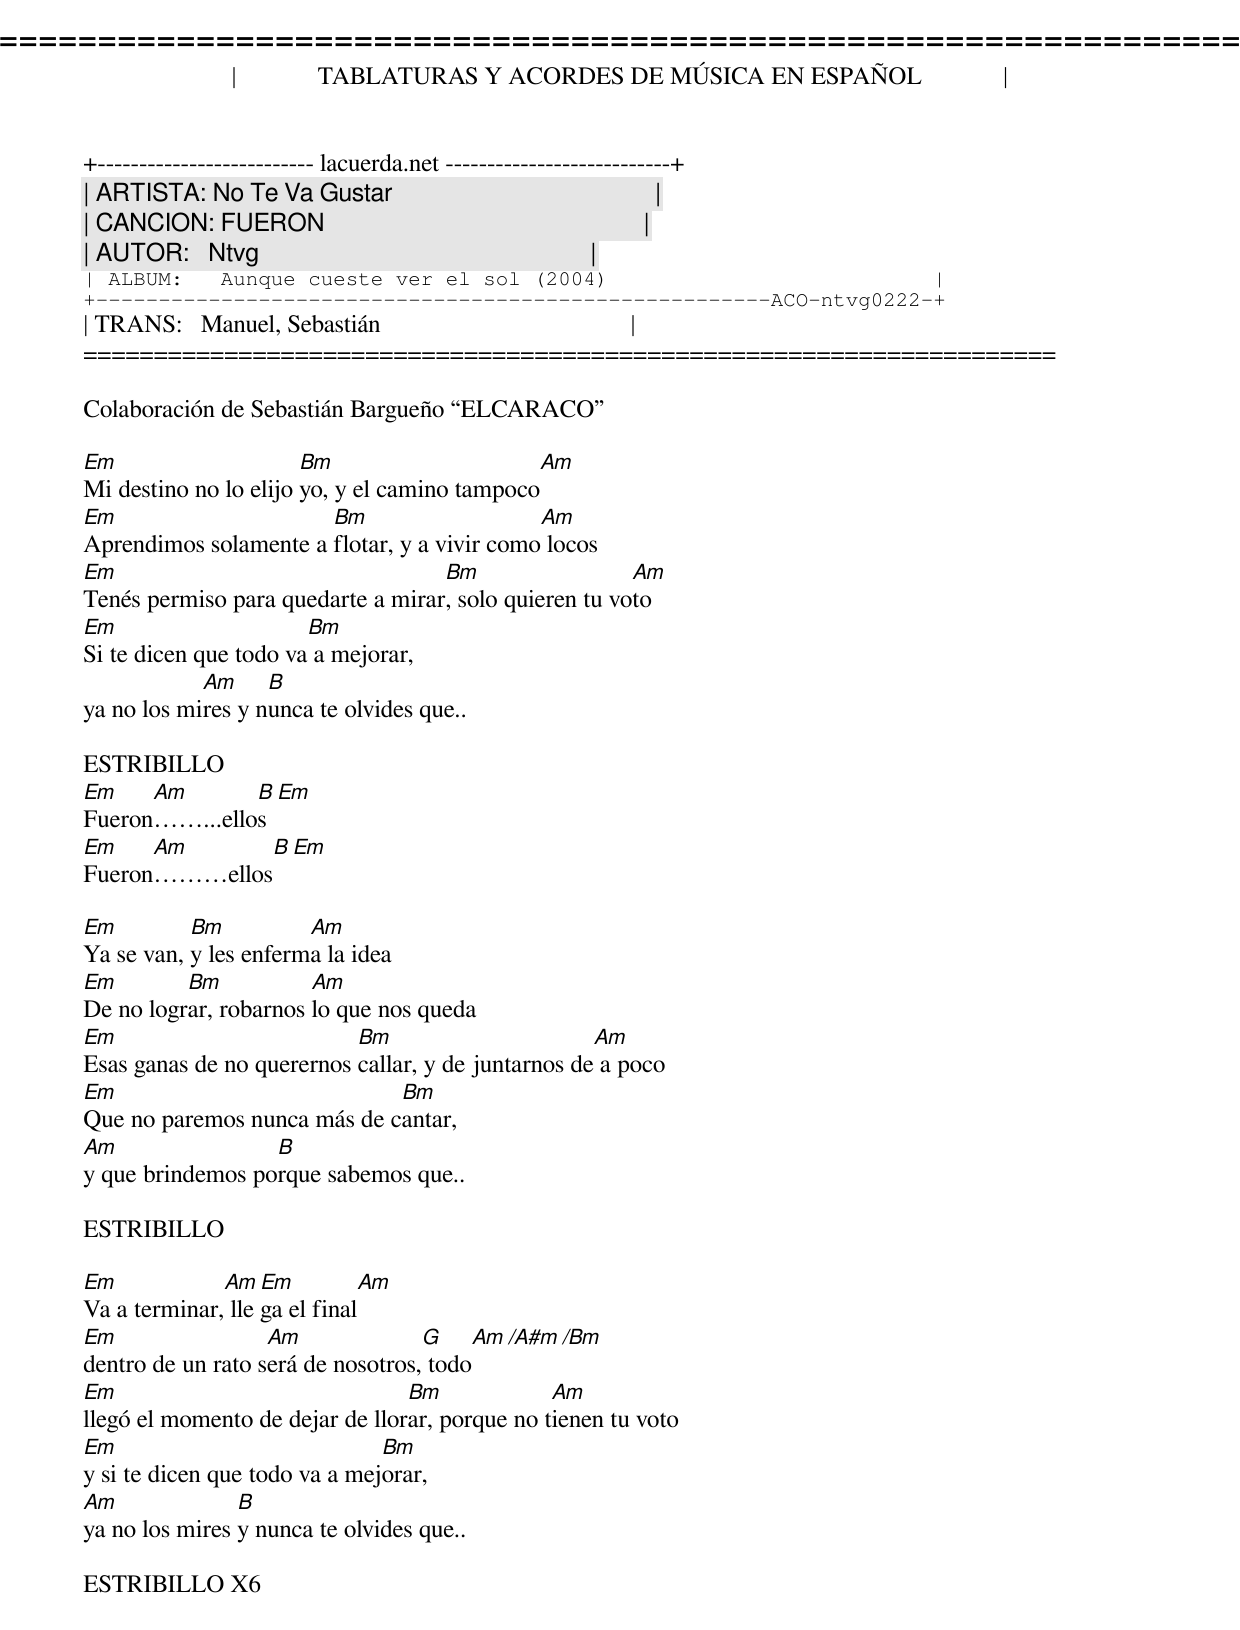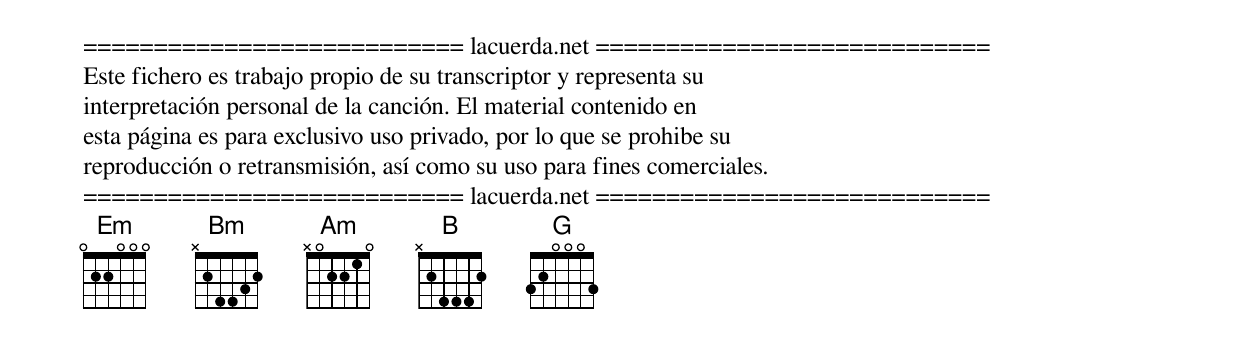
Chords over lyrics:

=====================================================================
|             TABLATURAS Y ACORDES DE MÚSICA EN ESPAÑOL             |
+-------------------------- lacuerda.net ---------------------------+
| ARTISTA: No Te Va Gustar                                          |
| CANCION: FUERON                                                   |
| AUTOR:   Ntvg                                                     |
| ALBUM:   Aunque cueste ver el sol (2004)                          |
+------------------------------------------------------ACO-ntvg0222-+
| TRANS:   Manuel, Sebastián                                        |
=====================================================================

Colaboración de Sebastián Bargueño ELCARACO

Em                     Bm                        Am
Mi destino no lo elijo yo, y el camino tampoco
Em                     Bm                    Am
Aprendimos solamente a flotar, y a vivir como locos
Em                                 Bm                  Am
Tenés permiso para quedarte a mirar, solo quieren tu voto
Em                     Bm
Si te dicen que todo va a mejorar,
            Am     B
ya no los mires y nunca te olvides que..

ESTRIBILLO
Em    Am       B    Em
Fueron...ellos
Em    Am       B    Em
Fueronellos

Em         Bm          Am
Ya se van, y les enferma la idea
Em        Bm           Am
De no lograr, robarnos lo que nos queda
Em                         Bm                       Am
Esas ganas de no querernos callar, y de juntarnos de a poco
Em                           Bm
Que no paremos nunca más de cantar,
Am                B
y que brindemos porque sabemos que..

ESTRIBILLO

Em            Am  Em         Am
Va a terminar, llega el final
Em                 Am              G      Am /A#m /Bm
dentro de un rato será de nosotros, todo
Em                               Bm             Am
llegó el momento de dejar de llorar, porque no tienen tu voto
Em                             Bm
y si te dicen que todo va a mejorar,
Am              B
ya no los mires y nunca te olvides que..

ESTRIBILLO X6


=========================== lacuerda.net ============================
Este fichero es trabajo propio de su transcriptor y representa su
interpretación personal de la canción. El material contenido en
esta página es para exclusivo uso privado, por lo que se prohibe su
reproducción o retransmisión, así como su uso para fines comerciales.
=========================== lacuerda.net ============================
